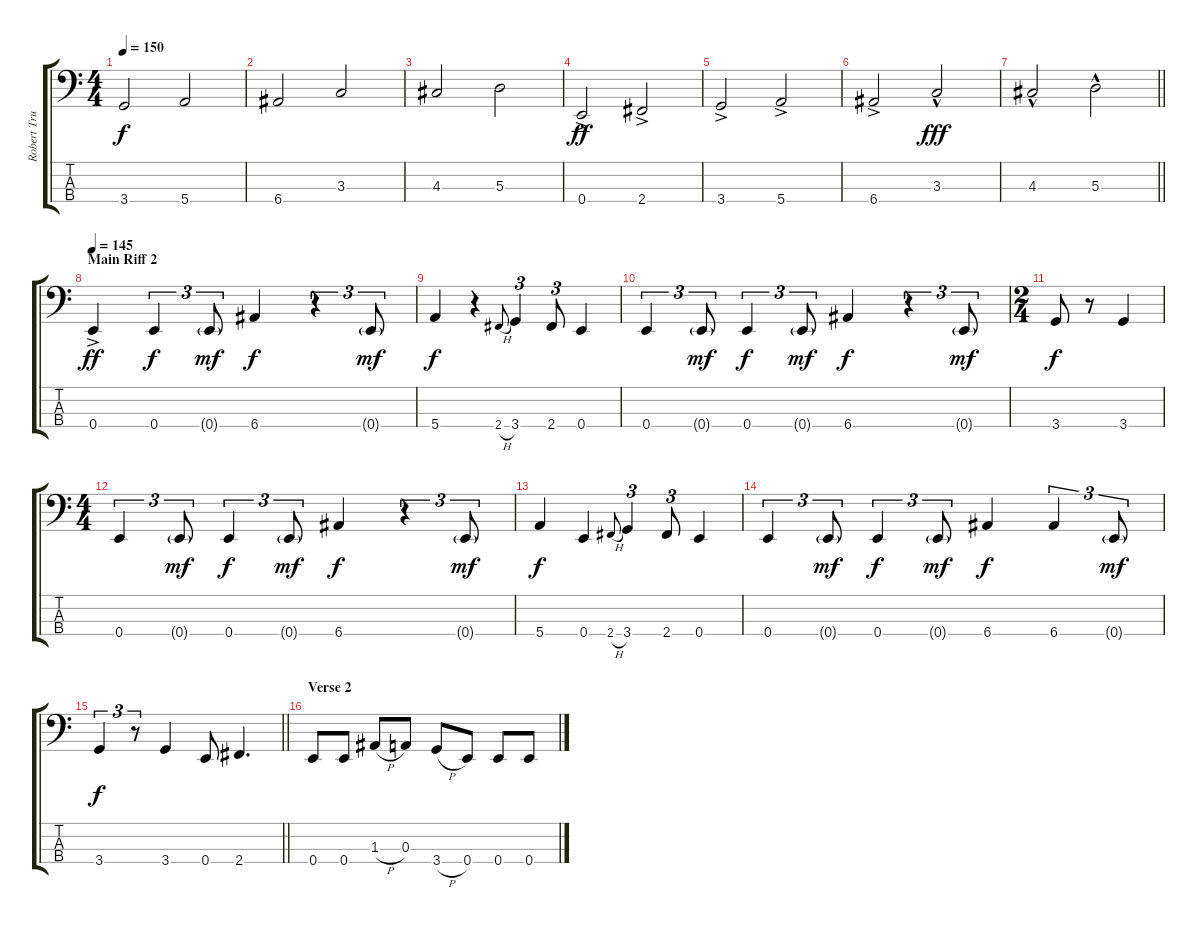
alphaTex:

\track ("Robert Trujillo (Bass)" "Robert Tru") {instrument electricbassfinger}
\staff {score tabs}
\tuning (G2 D2 A1 E1) {hide}
\ts (4 4)
\tempo 150
\clef f4
\ks c
3.4.2{dy f} 5.4.2 |
6.4.2 3.3.2 |
4.3.2 5.3.2 |
0.4{ac}.2{dy ff} 2.4{ac}.2 |
3.4{ac}.2 5.4{ac}.2 |
6.4{ac}.2 3.3{hac}.2{dy fff} |
\barLineRight lightlight
4.3{hac}.2 5.3{hac}.2 |
\section ("" "Main Riff 2")
\tempo 145
0.4{ac}.4{dy ff} 0.4.4{tu (3 2) dy f} 0.4{g}.8{tu (3 2) dy mf} 6.4.4{dy f} r.4{tu (3 2)} 0.4{g}.8{tu (3 2) dy mf} |
5.4.4{dy f} r.4 2.4{h}.8{gr onbeat} 3.4.4{tu (3 2)} 2.4.8{tu (3 2)} 0.4.4 |
0.4.4{tu (3 2)} 0.4{g}.8{tu (3 2) dy mf} 0.4.4{tu (3 2) dy f} 0.4{g}.8{tu (3 2) dy mf} 6.4.4{dy f} r.4{tu (3 2)} 0.4{g}.8{tu (3 2) dy mf} |
\ts (2 4)
3.4.8{dy f} r.8 3.4.4 |
\ts (4 4)
0.4.4{tu (3 2)} 0.4{g}.8{tu (3 2) dy mf} 0.4.4{tu (3 2) dy f} 0.4{g}.8{tu (3 2) dy mf} 6.4.4{dy f} r.4{tu (3 2)} 0.4{g}.8{tu (3 2) dy mf} |
5.4.4{dy f} 0.4.4 2.4{h}.8{gr onbeat} 3.4.4{tu (3 2)} 2.4.8{tu (3 2)} 0.4.4 |
0.4.4{tu (3 2)} 0.4{g}.8{tu (3 2) dy mf} 0.4.4{tu (3 2) dy f} 0.4{g}.8{tu (3 2) dy mf} 6.4.4{dy f} 6.4.4{tu (3 2)} 0.4{g}.8{tu (3 2) dy mf} |
\barLineRight lightlight
3.4.4{tu (3 2) dy f} r.8{tu (3 2)} 3.4.4 0.4.8 2.4.4{d} |
\section ("" "Verse 2")
0.4.8 0.4.8 1.3{h}.8 0.3.8 3.4{h}.8 0.4.8 0.4.8 0.4.8
